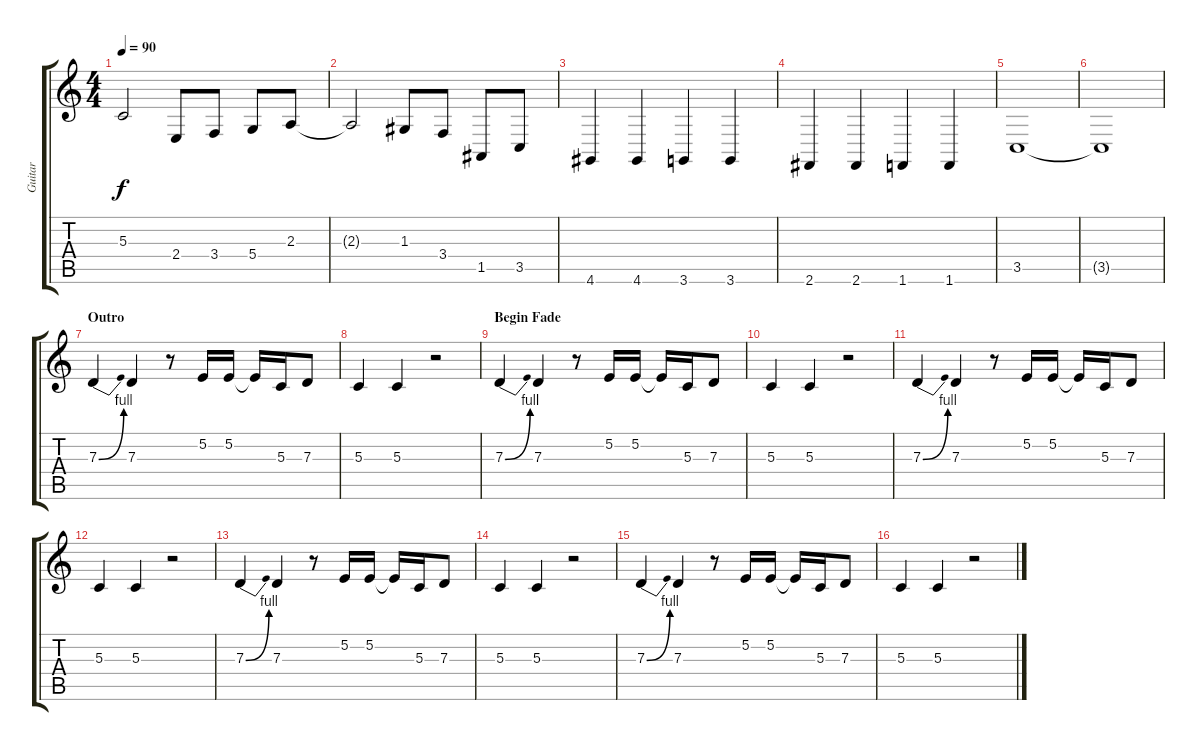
\track ("Guitar" "Guitar") {instrument lead5charang}
\staff {score tabs}
\tuning (E4 B3 G3 D3 A2 E2) {hide}
\ts (4 4)
\tempo 90
\clef g2
\ks c
5.3{t}.2{dy f} 2.4.8 3.4.8 5.4.8 2.3.8 |
2.3{t}.2 1.3.8 3.4.8 1.5.8 3.5.8 |
4.6.4 4.6.4 3.6.4 3.6.4 |
2.6.4 2.6.4 1.6.4 1.6.4 |
3.5.1 |
3.5{t}.1 |
\section ("" "Outro")
7.3{be (bend 0 0 60 4)}.4{volume 16} 7.3.4 r.8 5.2.16 5.2.16 5.2{t}.16 5.3.16 7.3.8 |
5.3.4 5.3.4 r.2 |
\section ("" "Begin Fade")
7.3{be (bend 0 0 60 4)}.4{volume 14} 7.3.4 r.8 5.2.16 5.2.16 5.2{t}.16 5.3.16 7.3.8 |
5.3.4 5.3.4 r.2 |
7.3{be (bend 0 0 60 4)}.4{volume 12} 7.3.4 r.8 5.2.16 5.2.16 5.2{t}.16 5.3.16 7.3.8 |
5.3.4 5.3.4 r.2 |
7.3{be (bend 0 0 60 4)}.4{volume 10} 7.3.4 r.8 5.2.16 5.2.16 5.2{t}.16 5.3.16 7.3.8 |
5.3.4 5.3.4 r.2 |
7.3{be (bend 0 0 60 4)}.4{volume 8} 7.3.4 r.8 5.2.16 5.2.16 5.2{t}.16 5.3.16 7.3.8 |
5.3.4 5.3.4 r.2
